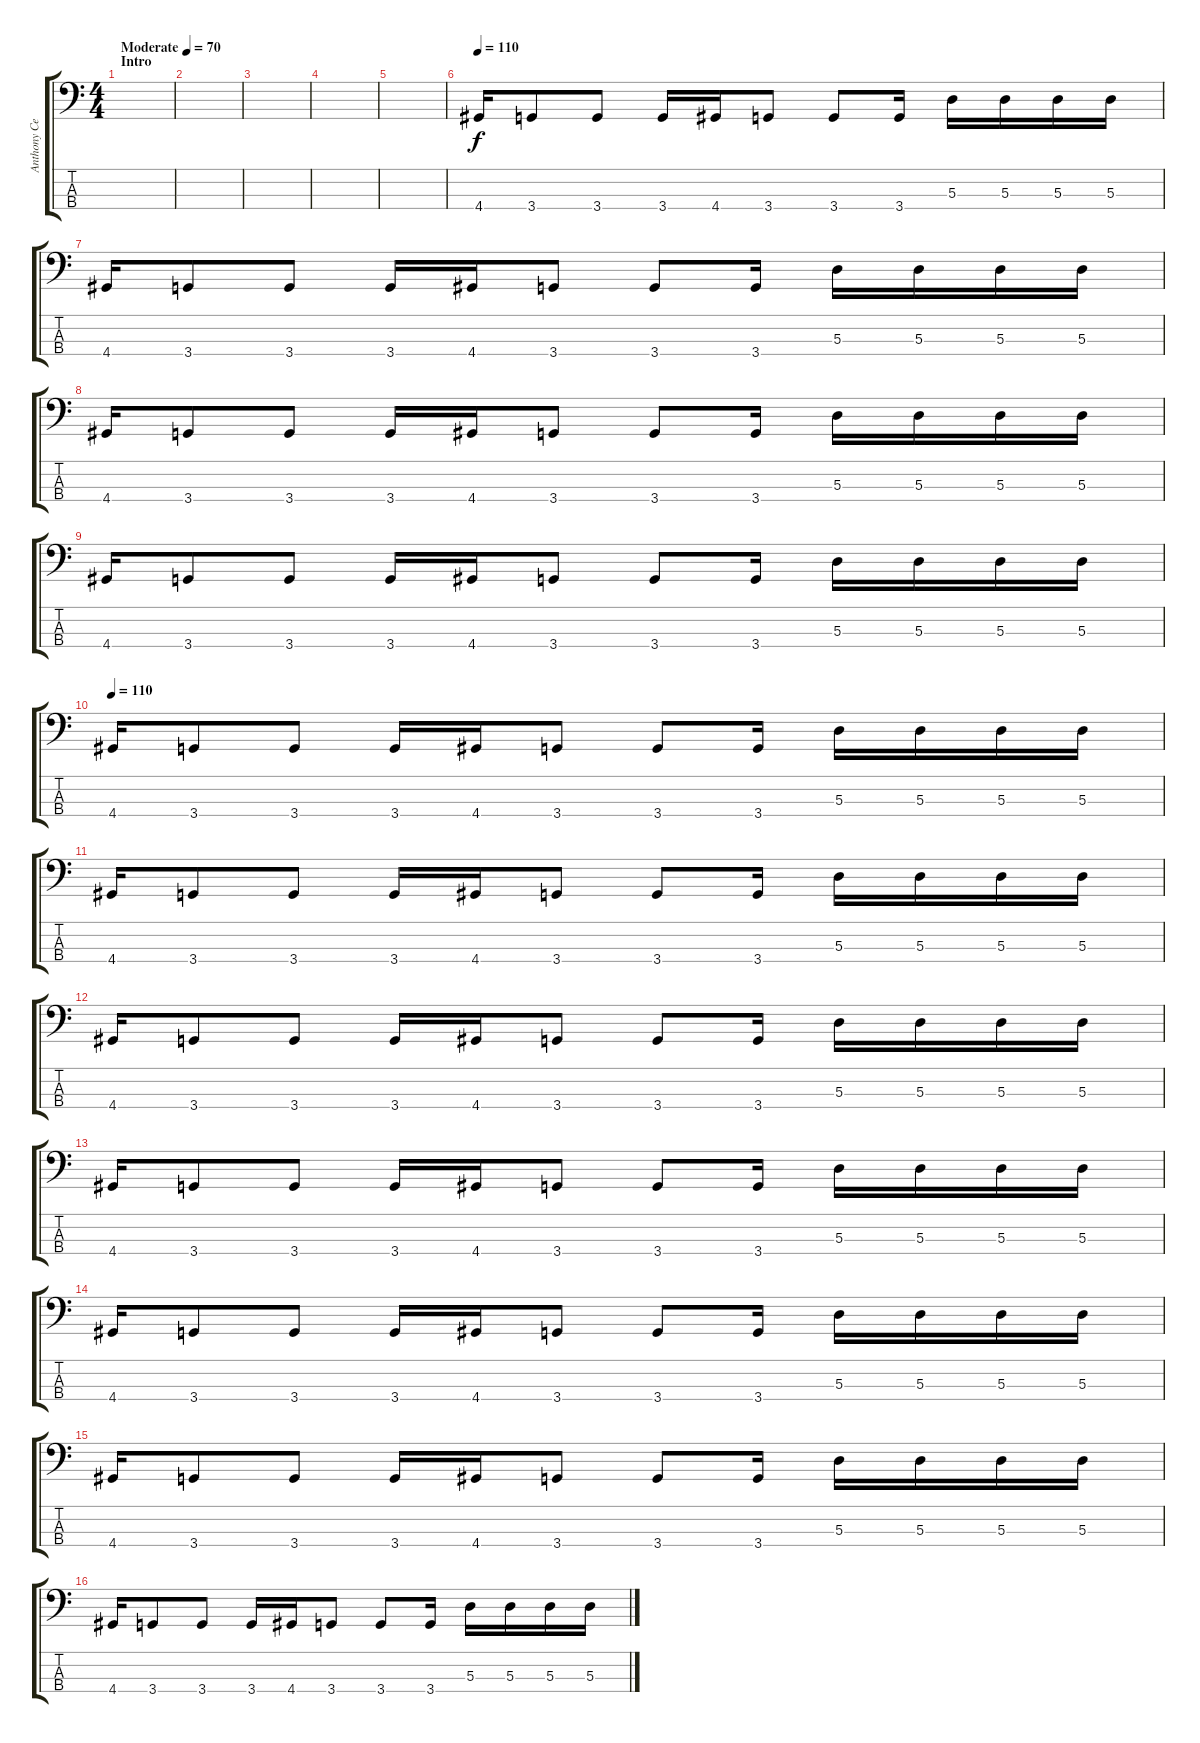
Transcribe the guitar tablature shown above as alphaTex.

\track ("Anthony Celestino (Bass)" "Anthony Ce") {instrument electricbassfinger}
\staff {score tabs}
\tuning (G2 D2 A1 E1) {hide}
\ts (4 4)
\section ("" "Intro")
\tempo (70 "Moderate")
\clef f4
\ks c
|
|
|
|
|
\tempo 110
4.4.16 3.4.8 3.4.8 3.4.16 4.4.16 3.4.8 3.4.8 3.4.16 5.3.16 5.3.16 5.3.16 5.3.16 |
4.4.16 3.4.8 3.4.8 3.4.16 4.4.16 3.4.8 3.4.8 3.4.16 5.3.16 5.3.16 5.3.16 5.3.16 |
4.4.16 3.4.8 3.4.8 3.4.16 4.4.16 3.4.8 3.4.8 3.4.16 5.3.16 5.3.16 5.3.16 5.3.16 |
4.4.16 3.4.8 3.4.8 3.4.16 4.4.16 3.4.8 3.4.8 3.4.16 5.3.16 5.3.16 5.3.16 5.3.16 |
\tempo 110
4.4.16 3.4.8 3.4.8 3.4.16 4.4.16 3.4.8 3.4.8 3.4.16 5.3.16 5.3.16 5.3.16 5.3.16 |
4.4.16 3.4.8 3.4.8 3.4.16 4.4.16 3.4.8 3.4.8 3.4.16 5.3.16 5.3.16 5.3.16 5.3.16 |
4.4.16 3.4.8 3.4.8 3.4.16 4.4.16 3.4.8 3.4.8 3.4.16 5.3.16 5.3.16 5.3.16 5.3.16 |
4.4.16 3.4.8 3.4.8 3.4.16 4.4.16 3.4.8 3.4.8 3.4.16 5.3.16 5.3.16 5.3.16 5.3.16 |
4.4.16 3.4.8 3.4.8 3.4.16 4.4.16 3.4.8 3.4.8 3.4.16 5.3.16 5.3.16 5.3.16 5.3.16 |
4.4.16 3.4.8 3.4.8 3.4.16 4.4.16 3.4.8 3.4.8 3.4.16 5.3.16 5.3.16 5.3.16 5.3.16 |
4.4.16 3.4.8 3.4.8 3.4.16 4.4.16 3.4.8 3.4.8 3.4.16 5.3.16 5.3.16 5.3.16 5.3.16
